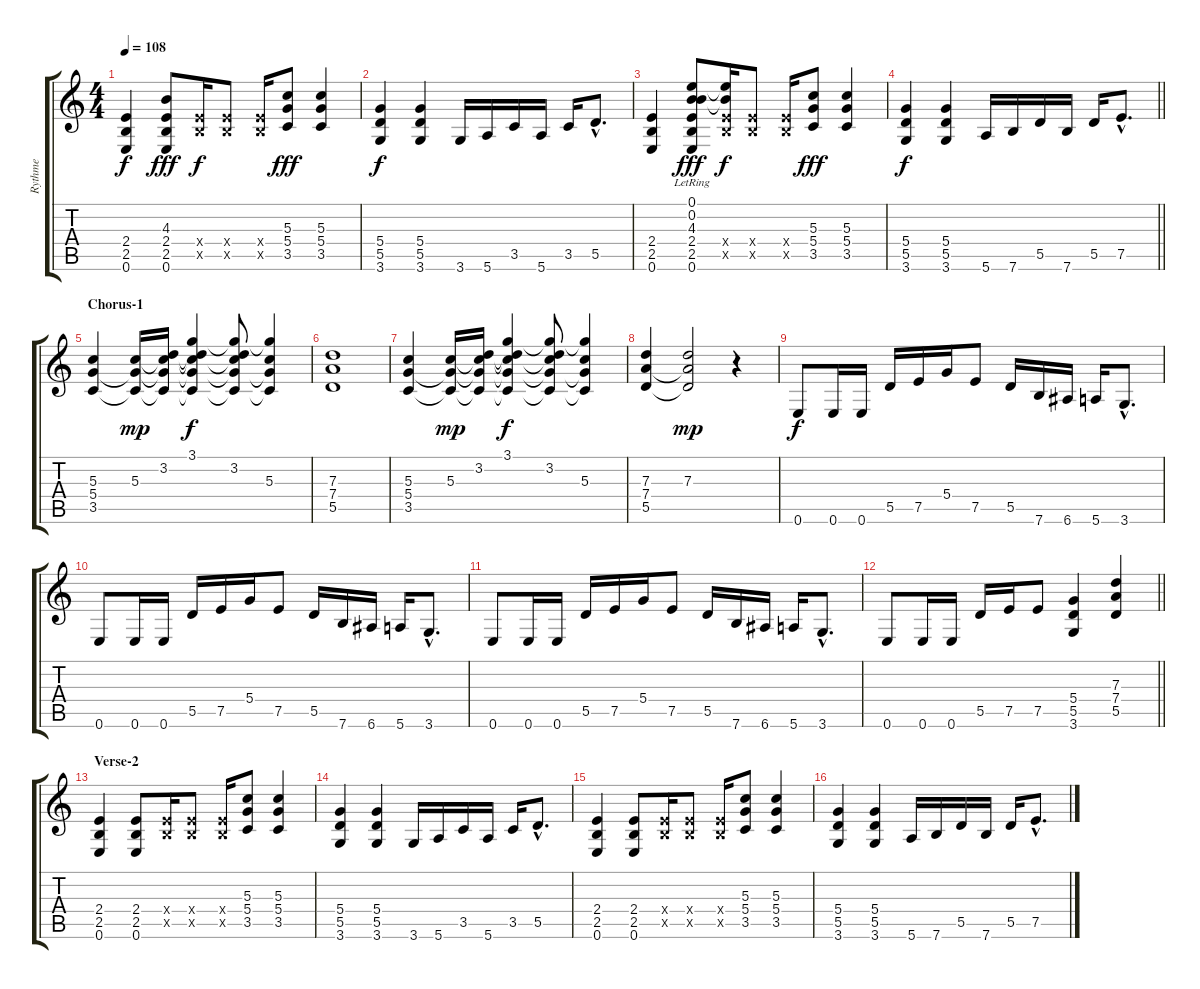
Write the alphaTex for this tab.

\track ("Rythme" "Rythme") {instrument distortionguitar}
\staff {score tabs}
\tuning (E4 B3 G3 D3 A2 E2) {hide}
\ts (4 4)
\tempo 108
\clef g2
\ks c
(2.4 2.5 0.6).4{dy f} (4.3 2.4 2.5 0.6).8{dy fff} (2.4{x} 2.5{x}).16{dy f} (2.4{x} 2.5{x}).8 (2.4{x} 2.5{x}).16 (5.3 5.4 3.5).8{dy fff} (5.3 5.4 3.5).4 |
(5.4 5.5 3.6).4{dy f} (5.4 5.5 3.6).4 3.6.16 5.6.16 3.5.16 5.6.16 3.5.16 5.5{hac}.8{d} |
(2.4 2.5 0.6).4 (0.1{lr} 0.2{lr} 4.3 2.4 2.5 0.6).8{dy fff} (0.1{t} 0.2{t} 2.4{x} 2.5{x}).16{dy f} (2.4{x} 2.5{x}).8 (2.4{x} 2.5{x}).16 (5.3 5.4 3.5).8{dy fff} (5.3 5.4 3.5).4 |
\barLineRight lightlight
(5.4 5.5 3.6).4{dy f} (5.4 5.5 3.6).4 5.6.16 7.6.16 5.5.16 7.6.16 5.5.16 7.5{hac}.8{d} |
\section ("" "Chorus-1")
(5.3 5.4 3.5).4 (5.3 5.4{t} 3.5{t}).16{dy mp} (3.2 5.3{t} 5.4{t} 3.5{t}).16 (3.1 3.2{t} 5.3{t} 5.4{t} 3.5{t}).4{dy f} (3.1{t} 3.2 5.3{t} 5.4{t} 3.5{t}).8 (3.1{t} 5.3 5.4{t} 3.5{t}).4 |
(7.3 7.4 5.5).1 |
(5.3 5.4 3.5).4 (5.3 5.4{t} 3.5{t}).16{dy mp} (3.2 5.3{t} 5.4{t} 3.5{t}).16 (3.1 3.2{t} 5.3{t} 5.4{t} 3.5{t}).4{dy f} (3.1{t} 3.2 5.3{t} 5.4{t} 3.5{t}).8 (3.1{t} 5.3 5.4{t} 3.5{t}).4 |
(7.3 7.4 5.5).4 (7.3 7.4{t} 5.5{t}).2{dy mp} r.4 |
0.6.8{dy f} 0.6.16 0.6.16 5.5.16 7.5.16 5.4.16 7.5.8 5.5.16 7.6.16 6.6.16 5.6.16 3.6{hac}.8{d} |
0.6.8 0.6.16 0.6.16 5.5.16 7.5.16 5.4.16 7.5.8 5.5.16 7.6.16 6.6.16 5.6.16 3.6{hac}.8{d} |
0.6.8 0.6.16 0.6.16 5.5.16 7.5.16 5.4.16 7.5.8 5.5.16 7.6.16 6.6.16 5.6.16 3.6{hac}.8{d} |
\barLineRight lightlight
0.6.8 0.6.16 0.6.16 5.5.16 7.5.16 7.5.8 (5.4 5.5 3.6).4 (7.3 7.4 5.5).4 |
\section ("" "Verse-2")
(2.4 2.5 0.6).4 (2.4 2.5 0.6).8 (2.4{x} 2.5{x}).16 (2.4{x} 2.5{x}).8 (2.4{x} 2.5{x}).16 (5.3 5.4 3.5).8 (5.3 5.4 3.5).4 |
(5.4 5.5 3.6).4 (5.4 5.5 3.6).4 3.6.16 5.6.16 3.5.16 5.6.16 3.5.16 5.5{hac}.8{d} |
(2.4 2.5 0.6).4 (2.4 2.5 0.6).8 (2.4{x} 2.5{x}).16 (2.4{x} 2.5{x}).8 (2.4{x} 2.5{x}).16 (5.3 5.4 3.5).8 (5.3 5.4 3.5).4 |
(5.4 5.5 3.6).4 (5.4 5.5 3.6).4 5.6.16 7.6.16 5.5.16 7.6.16 5.5.16 7.5{hac}.8{d}
